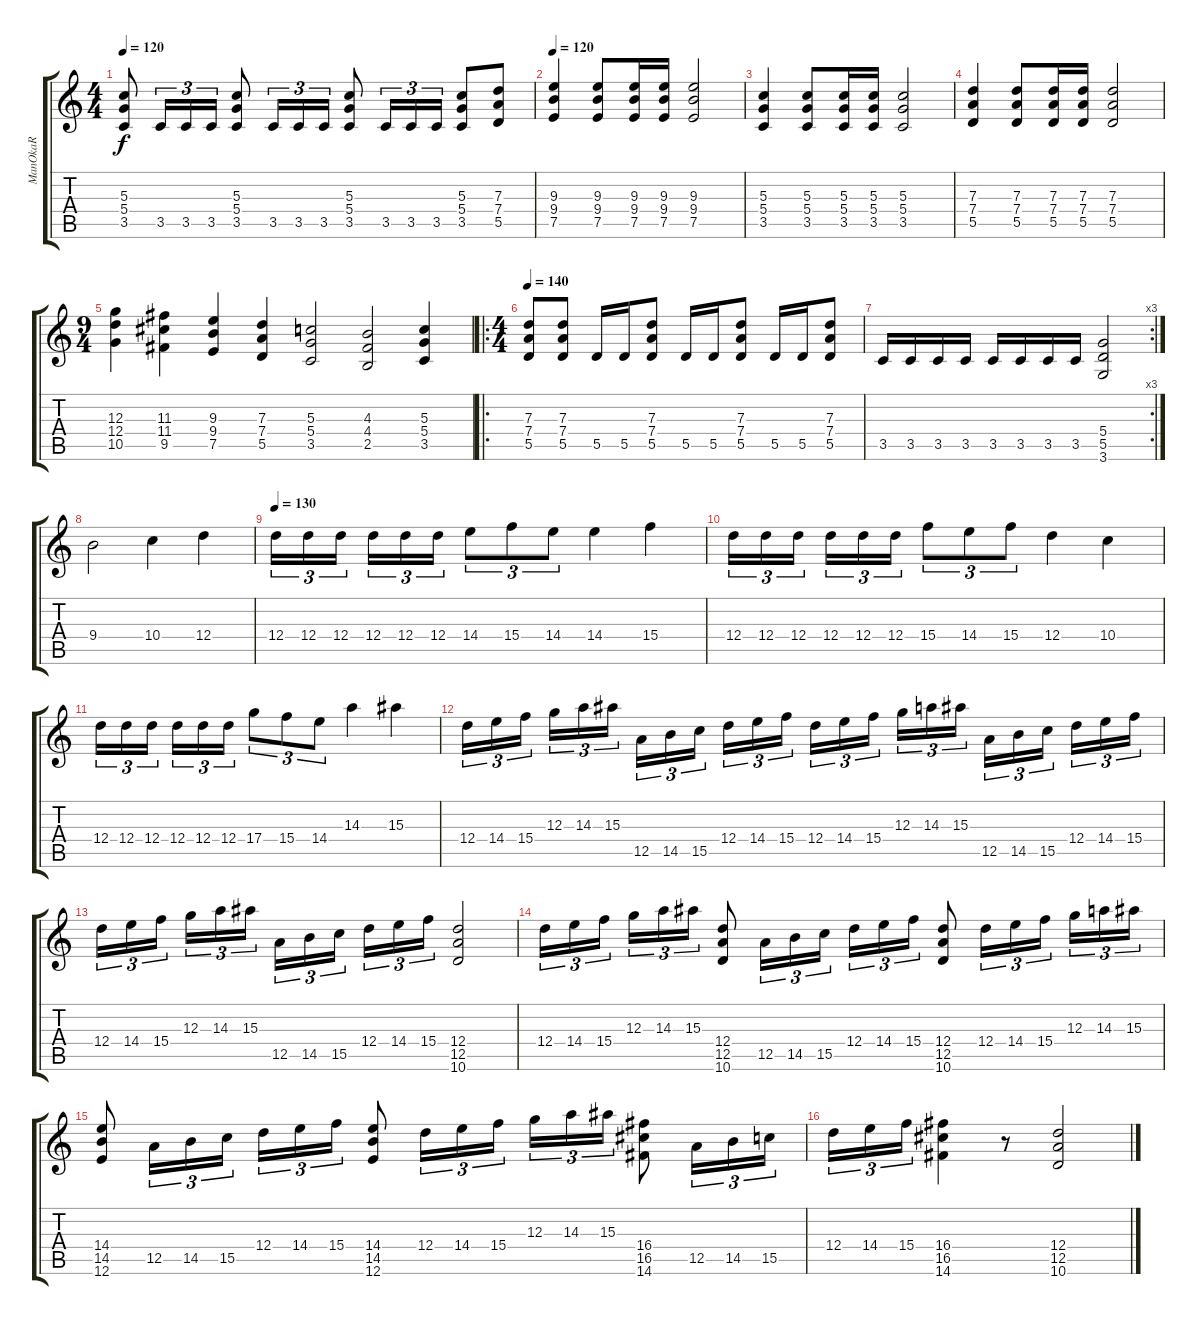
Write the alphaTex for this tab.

\track ("ManOkaR" "ManOkaR") {instrument distortionguitar}
\staff {score tabs}
\tuning (E4 B3 G3 D3 A2 E2) {hide}
\ts (4 4)
\tempo 120
\clef g2
\ks c
(5.3 5.4 3.5).8{dy f} 3.5.16{tu (3 2)} 3.5.16{tu (3 2)} 3.5.16{tu (3 2)} (5.3 5.4 3.5).8 3.5.16{tu (3 2)} 3.5.16{tu (3 2)} 3.5.16{tu (3 2)} (5.3 5.4 3.5).8 3.5.16{tu (3 2)} 3.5.16{tu (3 2)} 3.5.16{tu (3 2)} (5.3 5.4 3.5).8 (7.3 7.4 5.5).8 |
\tempo 120
(9.3 9.4 7.5).4{volume 16} (9.3 9.4 7.5).8 (9.3 9.4 7.5).16 (9.3 9.4 7.5).16 (9.3 9.4 7.5).2 |
(5.3 5.4 3.5).4 (5.3 5.4 3.5).8 (5.3 5.4 3.5).16 (5.3 5.4 3.5).16 (5.3 5.4 3.5).2 |
(7.3 7.4 5.5).4 (7.3 7.4 5.5).8 (7.3 7.4 5.5).16 (7.3 7.4 5.5).16 (7.3 7.4 5.5).2 |
\ts (9 4)
(12.3 12.4 10.5).4 (11.3 11.4 9.5).4 (9.3 9.4 7.5).4 (7.3 7.4 5.5).4 (5.3 5.4 3.5).2 (4.3 4.4 2.5).2 (5.3 5.4 3.5).4 |
\ro
\ts (4 4)
\tempo 140
(7.3 7.4 5.5).8{volume 13} (7.3 7.4 5.5).8 5.5.16 5.5.16 (7.3 7.4 5.5).8 5.5.16 5.5.16 (7.3 7.4 5.5).8 5.5.16 5.5.16 (7.3 7.4 5.5).8 |
\rc 3
3.5.16 3.5.16 3.5.16 3.5.16 3.5.16 3.5.16 3.5.16 3.5.16 (5.4 5.5 3.6).2 |
9.4.2 10.4.4 12.4.4 |
\tempo 130
12.4.16{tu (3 2)} 12.4.16{tu (3 2)} 12.4.16{tu (3 2)} 12.4.16{tu (3 2)} 12.4.16{tu (3 2)} 12.4.16{tu (3 2)} 14.4.8{tu (3 2)} 15.4.8{tu (3 2)} 14.4.8{tu (3 2)} 14.4.4 15.4.4 |
12.4.16{tu (3 2)} 12.4.16{tu (3 2)} 12.4.16{tu (3 2)} 12.4.16{tu (3 2)} 12.4.16{tu (3 2)} 12.4.16{tu (3 2)} 15.4.8{tu (3 2)} 14.4.8{tu (3 2)} 15.4.8{tu (3 2)} 12.4.4 10.4.4 |
12.4.16{tu (3 2)} 12.4.16{tu (3 2)} 12.4.16{tu (3 2)} 12.4.16{tu (3 2)} 12.4.16{tu (3 2)} 12.4.16{tu (3 2)} 17.4.8{tu (3 2)} 15.4.8{tu (3 2)} 14.4.8{tu (3 2)} 14.3.4 15.3.4 |
12.4.16{tu (3 2)} 14.4.16{tu (3 2)} 15.4.16{tu (3 2)} 12.3.16{tu (3 2)} 14.3.16{tu (3 2)} 15.3.16{tu (3 2)} 12.5.16{tu (3 2)} 14.5.16{tu (3 2)} 15.5.16{tu (3 2)} 12.4.16{tu (3 2)} 14.4.16{tu (3 2)} 15.4.16{tu (3 2)} 12.4.16{tu (3 2)} 14.4.16{tu (3 2)} 15.4.16{tu (3 2)} 12.3.16{tu (3 2)} 14.3.16{tu (3 2)} 15.3.16{tu (3 2)} 12.5.16{tu (3 2)} 14.5.16{tu (3 2)} 15.5.16{tu (3 2)} 12.4.16{tu (3 2)} 14.4.16{tu (3 2)} 15.4.16{tu (3 2)} |
12.4.16{tu (3 2)} 14.4.16{tu (3 2)} 15.4.16{tu (3 2)} 12.3.16{tu (3 2)} 14.3.16{tu (3 2)} 15.3.16{tu (3 2)} 12.5.16{tu (3 2)} 14.5.16{tu (3 2)} 15.5.16{tu (3 2)} 12.4.16{tu (3 2)} 14.4.16{tu (3 2)} 15.4.16{tu (3 2)} (12.4 12.5 10.6).2 |
12.4.16{tu (3 2)} 14.4.16{tu (3 2)} 15.4.16{tu (3 2)} 12.3.16{tu (3 2)} 14.3.16{tu (3 2)} 15.3.16{tu (3 2)} (12.4 12.5 10.6).8 12.5.16{tu (3 2)} 14.5.16{tu (3 2)} 15.5.16{tu (3 2)} 12.4.16{tu (3 2)} 14.4.16{tu (3 2)} 15.4.16{tu (3 2)} (12.4 12.5 10.6).8 12.4.16{tu (3 2)} 14.4.16{tu (3 2)} 15.4.16{tu (3 2)} 12.3.16{tu (3 2)} 14.3.16{tu (3 2)} 15.3.16{tu (3 2)} |
(14.4 14.5 12.6).8 12.5.16{tu (3 2)} 14.5.16{tu (3 2)} 15.5.16{tu (3 2)} 12.4.16{tu (3 2)} 14.4.16{tu (3 2)} 15.4.16{tu (3 2)} (14.4 14.5 12.6).8 12.4.16{tu (3 2)} 14.4.16{tu (3 2)} 15.4.16{tu (3 2)} 12.3.16{tu (3 2)} 14.3.16{tu (3 2)} 15.3.16{tu (3 2)} (16.4 16.5 14.6).8 12.5.16{tu (3 2)} 14.5.16{tu (3 2)} 15.5.16{tu (3 2)} |
12.4.16{tu (3 2)} 14.4.16{tu (3 2)} 15.4.16{tu (3 2)} (16.4 16.5 14.6).4 r.8 (12.4 12.5 10.6).2
